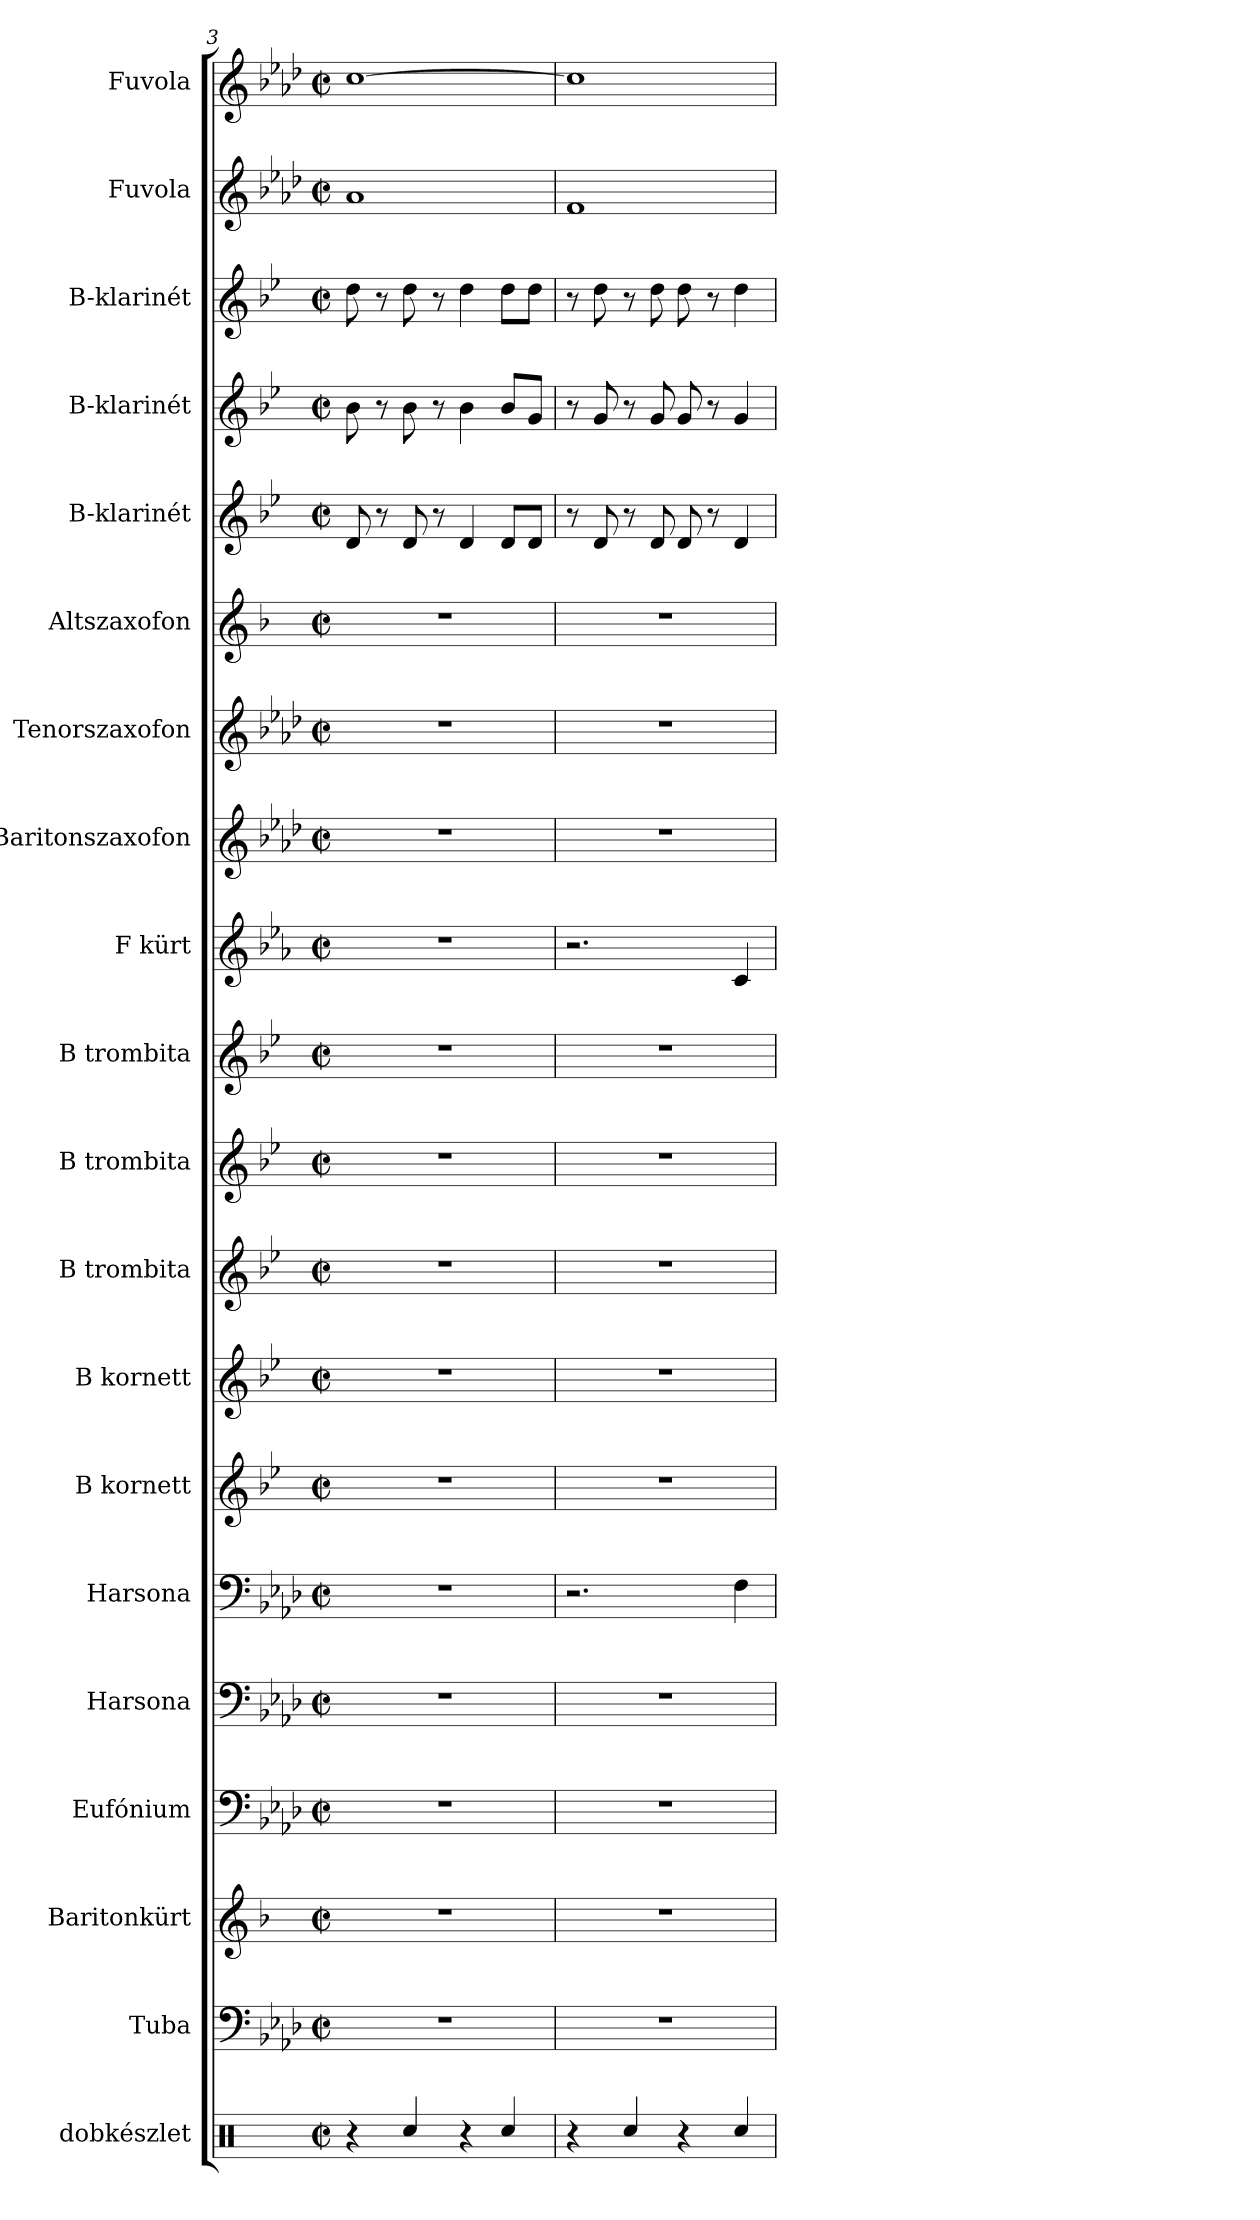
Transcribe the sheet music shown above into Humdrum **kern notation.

**kern	**kern	**kern	**kern	**kern	**kern	**kern	**kern	**kern	**kern	**kern	**kern	**kern	**kern	**kern	**kern	**kern	**kern	**kern	**kern
*part20	*part19	*part18	*part17	*part16	*part15	*part14	*part13	*part12	*part11	*part10	*part9	*part8	*part7	*part6	*part5	*part4	*part3	*part2	*part1
*staff20	*staff19	*staff18	*staff17	*staff16	*staff15	*staff14	*staff13	*staff12	*staff11	*staff10	*staff9	*staff8	*staff7	*staff6	*staff5	*staff4	*staff3	*staff2	*staff1
*I"dobkészlet	*I"Tuba	*I"Baritonkürt	*I"Eufónium	*I"Harsona	*I"Harsona	*I"B kornett	*I"B kornett	*I"B trombita	*I"B trombita	*I"B trombita	*I"F kürt	*I"Baritonszaxofon	*I"Tenorszaxofon	*I"Altszaxofon	*I"B-klarinét	*I"B-klarinét	*I"B-klarinét	*I"Fuvola	*I"Fuvola
*	*I'Tuba	*I'Baritonkürt	*	*	*	*I'B knt.	*I'B knt.	*I'B tb.	*I'B tb.	*I'B tb.	*I'F kt.	*I'Bar.szax.	*I'T.szax.	*I'A.szax.	*I'B kl.	*I'B kl.	*I'B kl.	*I'Fuv.	*I'Fuv.
*clefX	*clefF4	*clefG2	*clefF4	*clefF4	*clefF4	*clefG2	*clefG2	*clefG2	*clefG2	*clefG2	*clefG2	*clefG2	*clefG2	*clefG2	*clefG2	*clefG2	*clefG2	*clefG2	*clefG2
*	*	*ITrd4c7	*	*	*	*ITrd1c2	*ITrd1c2	*ITrd1c2	*ITrd1c2	*ITrd1c2	*ITrd4c7	*ITrd12c21	*ITrd8c14	*ITrd5c9	*ITrd1c2	*ITrd1c2	*ITrd1c2	*	*
*k[]	*k[b-e-a-d-]	*k[b-e-]	*k[b-e-a-d-]	*k[b-e-a-d-]	*k[b-e-a-d-]	*k[b-e-a-d-]	*k[b-e-a-d-]	*k[b-e-a-d-]	*k[b-e-a-d-]	*k[b-e-a-d-]	*k[b-e-a-d-]	*k[b-e-a-d-]	*k[b-e-a-d-]	*k[b-e-a-d-]	*k[b-e-a-d-]	*k[b-e-a-d-]	*k[b-e-a-d-]	*k[b-e-a-d-]	*k[b-e-a-d-]
*M2/2	*M2/2	*M2/2	*M2/2	*M2/2	*M2/2	*M2/2	*M2/2	*M2/2	*M2/2	*M2/2	*M2/2	*M2/2	*M2/2	*M2/2	*M2/2	*M2/2	*M2/2	*M2/2	*M2/2
*met(c|)	*met(c|)	*met(c|)	*met(c|)	*met(c|)	*met(c|)	*met(c|)	*met(c|)	*met(c|)	*met(c|)	*met(c|)	*met(c|)	*met(c|)	*met(c|)	*met(c|)	*met(c|)	*met(c|)	*met(c|)	*met(c|)	*met(c|)
=3	=3	=3	=3	=3	=3	=3	=3	=3	=3	=3	=3	=3	=3	=3	=3	=3	=3	=3	=3
4r	1r	1r	1r	1r	1r	1r	1r	1r	1r	1r	1r	1r	1r	1r	8c/	8a-\	8cc\	1a-	[1cc
.	.	.	.	.	.	.	.	.	.	.	.	.	.	.	8r	8r	8r	.	.
4Rcc/	.	.	.	.	.	.	.	.	.	.	.	.	.	.	8c/	8a-\	8cc\	.	.
.	.	.	.	.	.	.	.	.	.	.	.	.	.	.	8r	8r	8r	.	.
4r	.	.	.	.	.	.	.	.	.	.	.	.	.	.	4c/	4a-\	4cc\	.	.
4Rcc/	.	.	.	.	.	.	.	.	.	.	.	.	.	.	8c/L	8a-/L	8cc\L	.	.
.	.	.	.	.	.	.	.	.	.	.	.	.	.	.	8c/J	8f/J	8cc\J	.	.
=4	=4	=4	=4	=4	=4	=4	=4	=4	=4	=4	=4	=4	=4	=4	=4	=4	=4	=4	=4
4r	1r	1r	1r	1r	2.r	1r	1r	1r	1r	1r	2.r	1r	1r	1r	8r	8r	8r	1f	1cc]
.	.	.	.	.	.	.	.	.	.	.	.	.	.	.	8c/	8f/	8cc\	.	.
4Rcc/	.	.	.	.	.	.	.	.	.	.	.	.	.	.	8r	8r	8r	.	.
.	.	.	.	.	.	.	.	.	.	.	.	.	.	.	8c/	8f/	8cc\	.	.
4r	.	.	.	.	.	.	.	.	.	.	.	.	.	.	8c/	8f/	8cc\	.	.
.	.	.	.	.	.	.	.	.	.	.	.	.	.	.	8r	8r	8r	.	.
4Rcc/	.	.	.	.	4F\	.	.	.	.	.	4F/	.	.	.	4c/	4f/	4cc\	.	.
=	=	=	=	=	=	=	=	=	=	=	=	=	=	=	=	=	=	=	=
*-	*-	*-	*-	*-	*-	*-	*-	*-	*-	*-	*-	*-	*-	*-	*-	*-	*-	*-	*-
